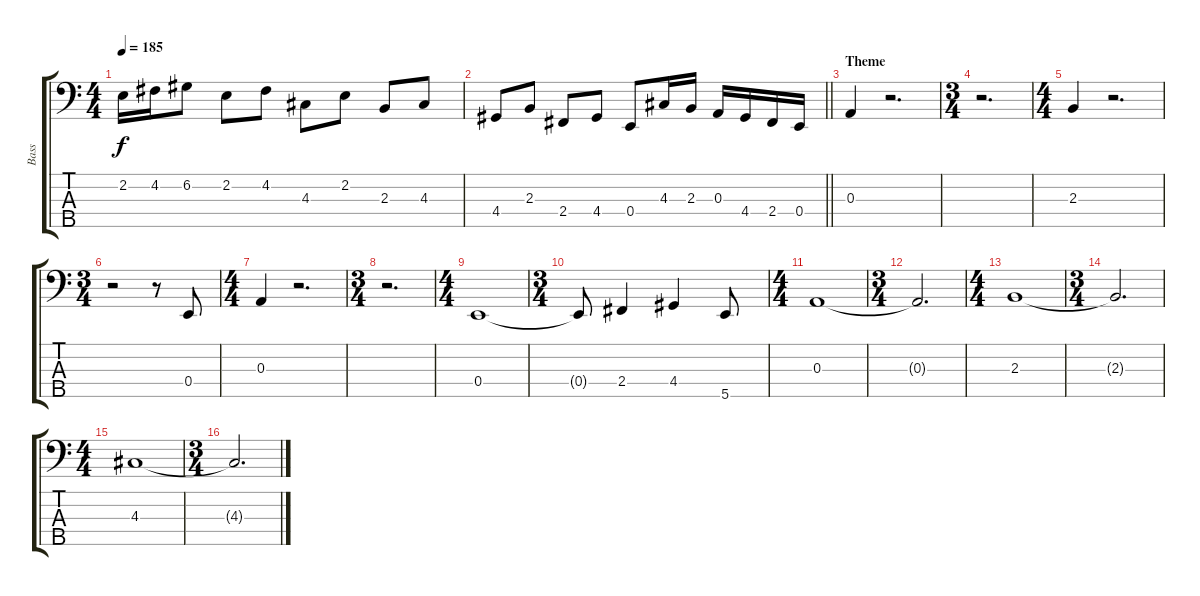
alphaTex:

\track ("Bass" "Bass") {instrument electricbassfinger}
\staff {score tabs}
\tuning (G2 D2 A1 E1 B0) {hide}
\ts (4 4)
\tempo 185
\clef f4
\ks c
2.2.16{dy f instrument electricbassfinger} 4.2.16 6.2.8 2.2.8 4.2.8 4.3.8 2.2.8 2.3.8 4.3.8 |
\barLineRight lightlight
4.4.8 2.3.8 2.4.8 4.4.8 0.4.8 4.3.16 2.3.16 0.3.16 4.4.16 2.4.16 0.4.16 |
\section ("" "Theme")
0.3.4 r.2{d} |
\ts (3 4)
r.2{d} |
\ts (4 4)
2.3.4 r.2{d} |
\ts (3 4)
r.2 r.8 0.4.8 |
\ts (4 4)
0.3.4 r.2{d} |
\ts (3 4)
r.2{d} |
\ts (4 4)
0.4.1 |
\ts (3 4)
0.4{t}.8 2.4.4 4.4.4 5.5.8 |
\ts (4 4)
0.3.1 |
\ts (3 4)
0.3{t}.2{d} |
\ts (4 4)
2.3.1 |
\ts (3 4)
2.3{t}.2{d} |
\ts (4 4)
4.3.1 |
\ts (3 4)
4.3{t}.2{d}
